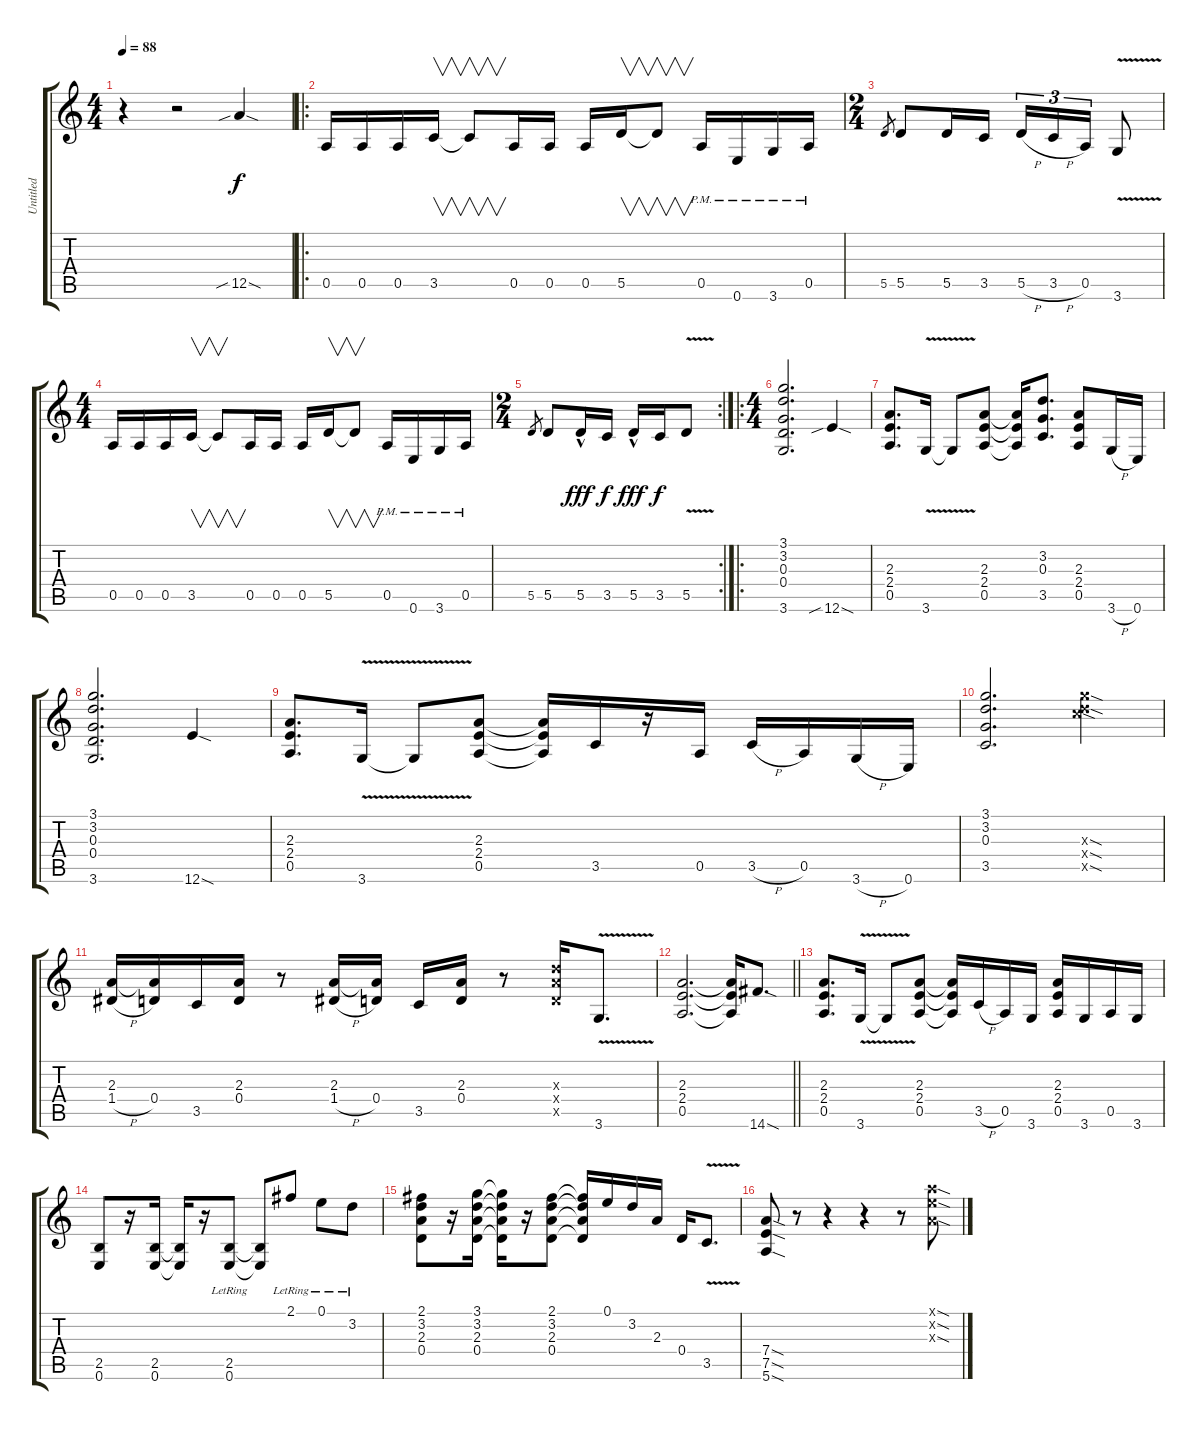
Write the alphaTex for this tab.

\track ("Untitled" "Untitled") {instrument overdrivenguitar}
\staff {score tabs}
\tuning (E4 B3 G3 D3 A2 E2) {hide}
\ts (4 4)
\tempo 88
\clef g2
\ks c
r.4{dy f instrument overdrivenguitar} r.2 12.5{sib sod}.4 |
\ro
0.5.16 0.5.16 0.5.16 3.5.16{v} 3.5{t}.8{v} 0.5.16 0.5.16 0.5.16 5.5.16{v} 5.5{t}.8{v} 0.5{pm}.16 0.6{pm}.16 3.6{pm}.16 0.5{pm}.16 |
\ts (2 4)
5.5.8{gr} 5.5.8 5.5.16 3.5.16 5.5{h}.16{tu (3 2)} 3.5{h}.16{tu (3 2)} 0.5.16{tu (3 2)} 3.6{v}.8 |
\ts (4 4)
0.5.16 0.5.16 0.5.16 3.5.16{v} 3.5{t}.8{v} 0.5.16 0.5.16 0.5.16 5.5.16{v} 5.5{t}.8{v} 0.5{pm}.16 0.6{pm}.16 3.6{pm}.16 0.5{pm}.16 |
\rc 2
\ts (2 4)
5.5.8{gr} 5.5.8 5.5{hac}.16{dy fff} 3.5.16{dy f} 5.5{hac}.16{dy fff} 3.5.16{dy f} 5.5{v}.8 |
\ro
\ts (4 4)
(3.1 3.2 0.3 0.4 3.6).2{d} 12.6{sib sod}.4 |
(2.3 2.4 0.5).8{d} 3.6{v}.16 3.6{v t}.8 (2.3 2.4 0.5).8 (2.3{t} 2.4{t} 0.5{t}).16 (3.2 0.3 3.5).8{d} (2.3 2.4 0.5).8 3.6{h}.16 0.6.16 |
(3.1 3.2 0.3 0.4 3.6).2{d} 12.6{sod}.4 |
(2.3 2.4 0.5).8{d} 3.6{v}.16 3.6{v t}.8 (2.3 2.4 0.5).8 (2.3{t} 2.4{t} 0.5{t}).16 3.5.16 r.16 0.5.16 3.5{h}.16 0.5.16 3.6{h}.16 0.6.16 |
(3.1 3.2 0.3 3.5).2{d} (12.3{sod x} 12.4{sod x} 15.5{sod x}).4 |
(2.3 1.4{h}).16 (2.3{t} 0.4).16 3.5.16 (2.3 0.4).16 r.8 (2.3 1.4{h}).16 (2.3{t} 0.4).16 3.5.16 (2.3 0.4).16 r.8 (7.3{x} 7.4{x} 5.5{x}).16 3.6{v}.8{d} |
\barLineRight lightlight
(2.3 2.4 0.5).2{d} (2.3{t} 2.4{t} 0.5{t}).16 14.6{sod}.8{d} |
(2.3 2.4 0.5).8{d} 3.6{v}.16 3.6{v t}.8 (2.3 2.4 0.5).8 (2.3{t} 2.4{t} 0.5{t}).16 3.5{h}.16 0.5.16 3.6.16 (2.3 2.4 0.5).16 3.6.16 0.5.16 3.6.16 |
(2.5 0.6).8 r.16 (2.5 0.6).16 (2.5{t} 0.6{t}).16 r.16 (2.5{lr} 0.6{lr}).8 (2.5{t} 0.6{t}).8 2.1{lr}.8 0.1{lr}.8 3.2{lr}.8 |
(2.1 3.2 2.3 0.4).8 r.16 (3.1 3.2 2.3 0.4).16 (3.1{t} 3.2{t} 2.3{t} 0.4{t}).16 r.16 (2.1 3.2 2.3 0.4).8 (2.1{t} 3.2{t} 2.3{t} 0.4{t}).16 0.1.16 3.2.16 2.3.16 0.4.16 3.5{v}.8{d} |
(7.4{sod} 7.5{sod} 5.6{sod}).8 r.8 r.4 r.4 r.8 (5.1{sod x} 5.2{sod x} 2.3{sod x}).8
